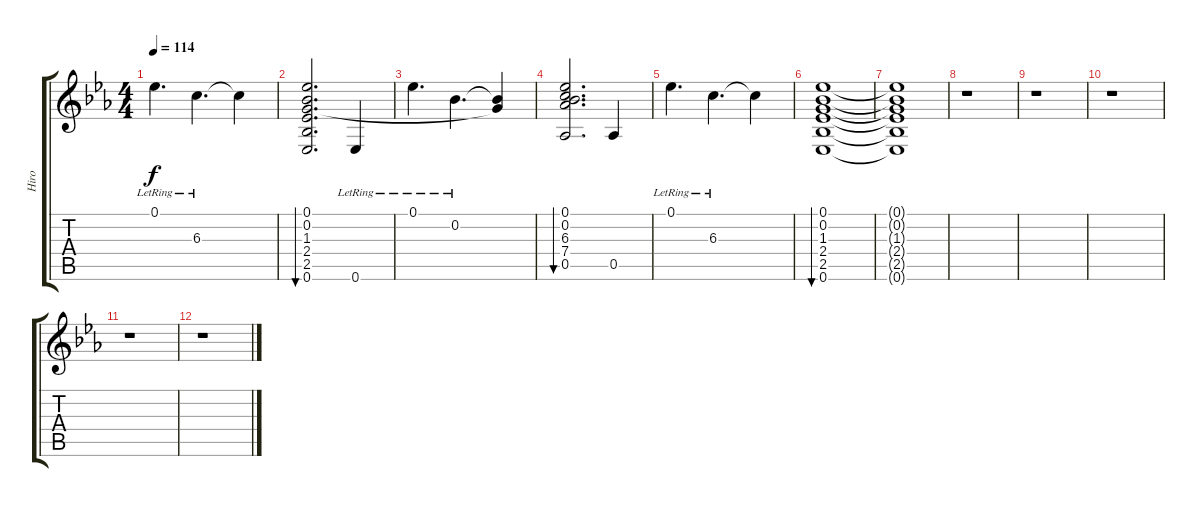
\track ("Hiro" "Hiro") {instrument electricguitarclean}
\staff {score tabs}
\tuning (Eb4 Bb3 Gb3 Db3 Ab2 Eb2) {hide}
\ts (4 4)
\tempo 114
\clef g2
\ks eb
0.1{lr}.4{d dy f} 6.3{lr}.4{d} 6.3{t}.4 |
(0.1 0.2 1.3 2.4 2.5 0.6).2{d bu 120} 0.6{lr}.4 |
0.1{lr}.4{d} 0.2{lr}.4{d} (0.2{t} 1.3{t}).4 |
(0.1 0.2 6.3 7.4 0.5).2{d bu 120} 0.5.4 |
0.1{lr}.4{d} 6.3{lr}.4{d} 6.3{t}.4 |
(0.1 0.2 1.3 2.4 2.5 0.6).1{bu 120} |
(0.1{t} 0.2{t} 1.3{t} 2.4{t} 2.5{t} 0.6{t}).1 |
r.1 |
r.1 |
r.1 |
r.1 |
r.1
